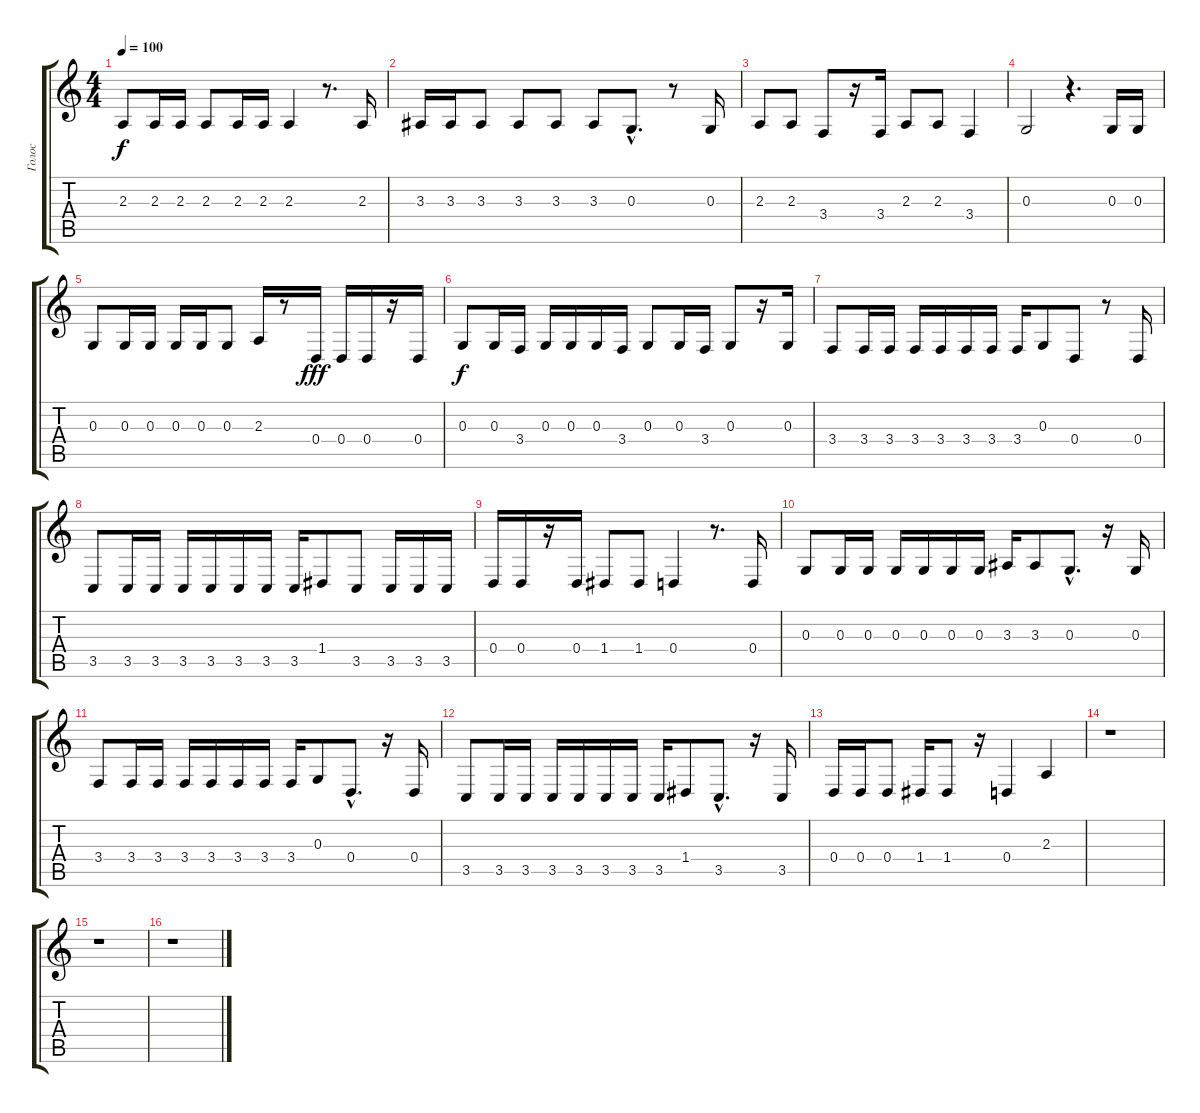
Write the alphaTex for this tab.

\track ("Голос" "Голос") {instrument oboe}
\staff {score tabs}
\tuning (E4 B3 G3 D3 A2 E2) {hide}
\ts (4 4)
\tempo 100
\clef g2
\ks c
2.3.8{dy f} 2.3.16 2.3.16 2.3.8 2.3.16 2.3.16 2.3.4 r.8{d} 2.3.16 |
3.3.16 3.3.16 3.3.8 3.3.8 3.3.8 3.3.8 0.3{hac}.8{d} r.8 0.3.16 |
2.3.8 2.3.8 3.4.8 r.16 3.4.16 2.3.8 2.3.8 3.4.4 |
0.3.2 r.4{d} 0.3.16 0.3.16 |
0.3.8 0.3.16 0.3.16 0.3.16 0.3.16 0.3.8 2.3.16 r.8 0.4.16{dy fff} 0.4.16 0.4.16 r.16 0.4.16 |
0.3.8{dy f} 0.3.16 3.4.16 0.3.16 0.3.16 0.3.16 3.4.16 0.3.8 0.3.16 3.4.16 0.3.8 r.16 0.3.16 |
3.4.8 3.4.16 3.4.16 3.4.16 3.4.16 3.4.16 3.4.16 3.4.16 0.3.8 0.4.8 r.8 0.4.16 |
3.5.8 3.5.16 3.5.16 3.5.16 3.5.16 3.5.16 3.5.16 3.5.16 1.4.8 3.5.8 3.5.16 3.5.16 3.5.16 |
0.4.16 0.4.16 r.16 0.4.16 1.4.8 1.4.8 0.4.4 r.8{d} 0.4.16 |
0.3.8 0.3.16 0.3.16 0.3.16 0.3.16 0.3.16 0.3.16 3.3.16 3.3.8 0.3{hac}.8{d} r.16 0.3.16 |
3.4.8 3.4.16 3.4.16 3.4.16 3.4.16 3.4.16 3.4.16 3.4.16 0.3.8 0.4{hac}.8{d} r.16 0.4.16 |
3.5.8 3.5.16 3.5.16 3.5.16 3.5.16 3.5.16 3.5.16 3.5.16 1.4.8 3.5{hac}.8{d} r.16 3.5.16 |
0.4.16 0.4.16 0.4.8 1.4.16 1.4.8 r.16 0.4.4 2.3.4 |
r.1 |
r.1 |
r.1
